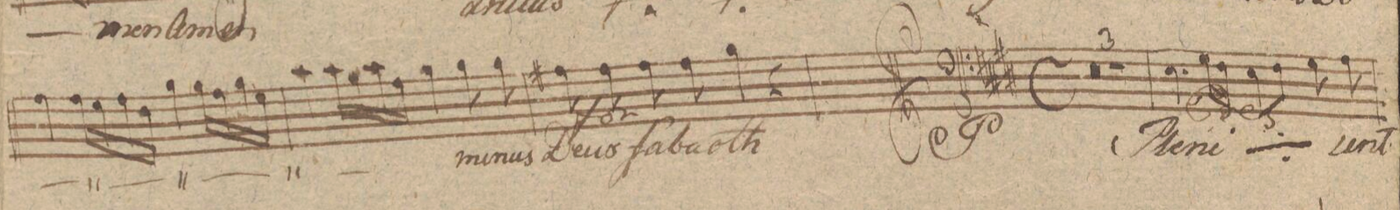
**kern	**text	**dynam
*I"Basso	*	*
*clefF4	*	*
*k[f#c#g#d#]	*	*
*met(c)	*	*
*M4/4	*	*
4A\	.	.
16A\LL	.	.
16G#\	.	.
16A\	.	.
16F#\JJ	.	.
4B\	.	.
16B\LL	.	.
16A\	.	.
16B\	.	.
16G#\JJ	.	.
=7	=7	=7
4c#\	.	.
16c#\LL	.	.
16B\	.	.
16c#\	.	.
16A\JJ	.	.
4B\	.	.
8B\	-mi-	.
8B\	-nus	.
=8	=8	=8
8A#X\	De-	f
8A#\	-us	.
8A#\	Sa-	.
8A#\	-ba-	.
4B\	-oth	.
4r	.	.
=9	=9	=9
1ryy	.	.
=10	=10	=10
1ryy	.	.
=11||	=11||	=11||
*k[f#c#g#d#]	*	*
*M4/4	*	*
*met(c)	*	*
0r	.	.
=12	=12	=12
=13	=13	=13
1r	.	.
=14	=14	=14
4.E\	Ple-	<
16G#\LL	-ni	.
16F#\JJ	.	.
*	*ij	*
8E\L	Ple-	.
8F#\J	.	.
8G#\	-ni	.
*	*Xij	*
8A\	sunt	.
=15	=15	=15
*-	*-	*-
